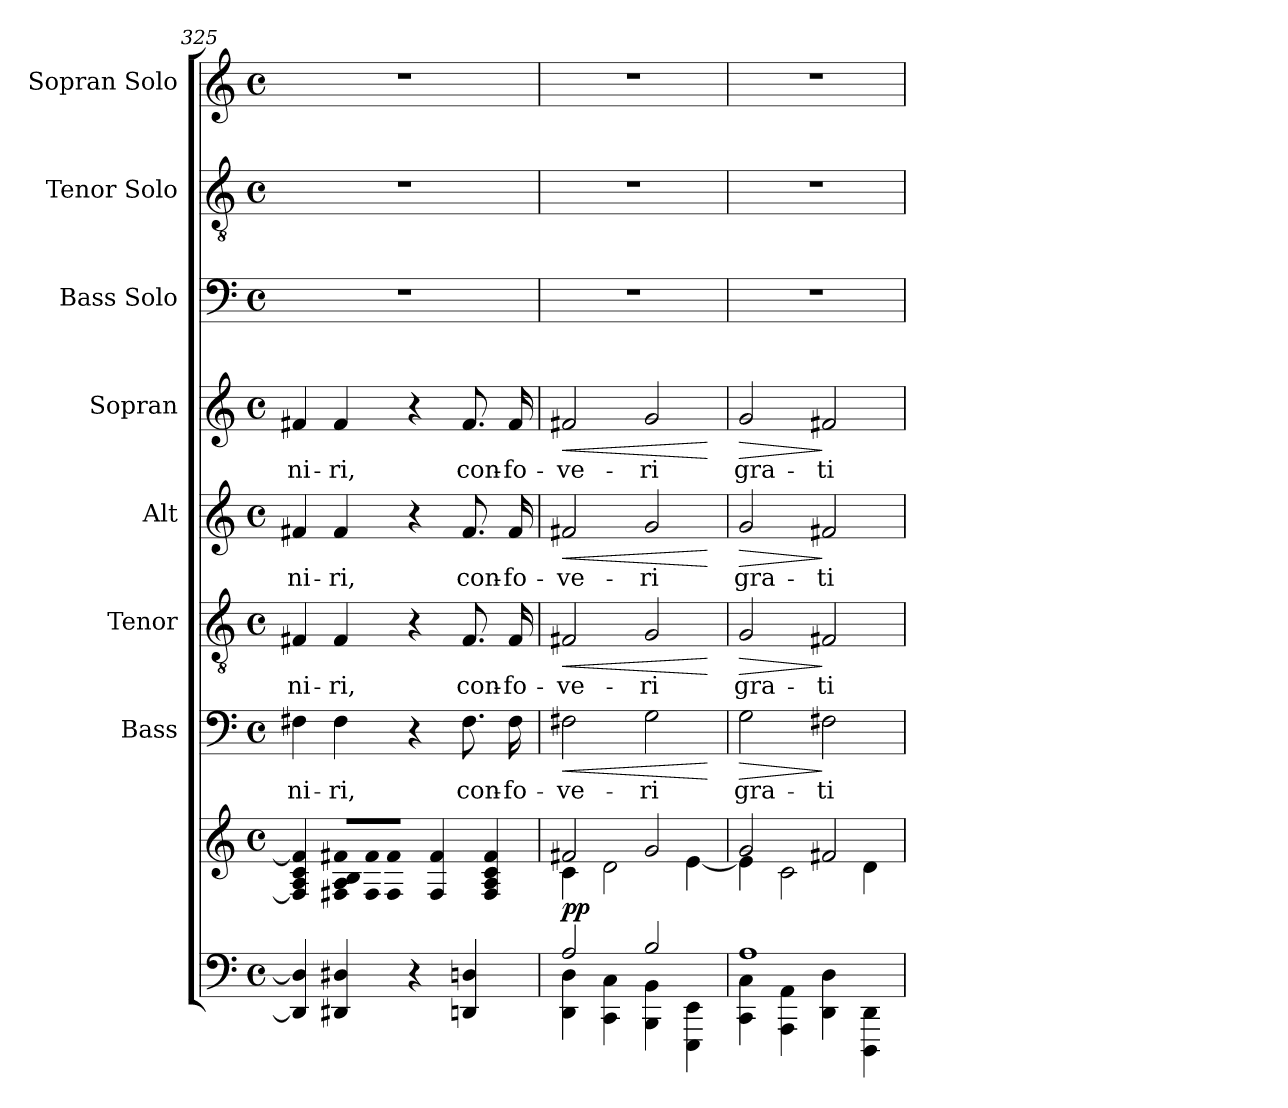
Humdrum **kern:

**kern	**kern	**dynam	**kern	**text	**dynam	**kern	**text	**dynam	**kern	**text	**dynam	**kern	**text	**dynam	**kern	**kern	**kern
*part8	*part8	*part8	*part7	*part7	*part7	*part6	*part6	*part6	*part5	*part5	*part5	*part4	*part4	*part4	*part3	*part2	*part1
*staff9	*staff8	*staff8/9	*staff7	*staff7	*staff7	*staff6	*staff6	*staff6	*staff5	*staff5	*staff5	*staff4	*staff4	*staff4	*staff3	*staff2	*staff1
*	*	*	*I"Bass	*	*	*I"Tenor	*	*	*I"Alt	*	*	*I"Sopran	*	*	*I"Bass Solo	*I"Tenor Solo	*I"Sopran Solo
*	*	*	*I'B.	*	*	*I'T.	*	*	*I'A.	*	*	*I'S.	*	*	*I'B. Solo	*I'T. Solo	*I'S. Solo
*clefF4	*clefG2	*	*clefF4	*	*	*clefGv2	*	*	*clefG2	*	*	*clefG2	*	*	*clefF4	*clefGv2	*clefG2
*k[]	*k[]	*	*k[]	*	*	*k[]	*	*	*k[]	*	*	*k[]	*	*	*k[]	*k[]	*k[]
*C:	*C:	*	*C:	*	*	*C:	*	*	*C:	*	*	*C:	*	*	*C:	*C:	*C:
*M4/4	*M4/4	*	*M4/4	*	*	*M4/4	*	*	*M4/4	*	*	*M4/4	*	*	*M4/4	*M4/4	*M4/4
*met(c)	*met(c)	*	*met(c)	*	*	*met(c)	*	*	*met(c)	*	*	*met(c)	*	*	*met(c)	*met(c)	*met(c)
=325	=325	=325	=325	=325	=325	=325	=325	=325	=325	=325	=325	=325	=325	=325	=325	=325	=325
!	!	!	!	!LO:LY:b	!	!	!LO:LY:b	!	!	!LO:LY:b	!	!	!LO:LY:b	!	!	!	!
4DD/] 4D/]	4F#/] 4A/ 4c/ 4f#/]	.	4F#X\	-ni-	.	4F#X/	-ni-	.	4f#X/	-ni-	.	4f#X/	-ni-	.	1r	1r	1r
*	*Xtuplet	*	*	*	*	*	*	*	*	*	*	*	*	*	*	*	*
!	!LO:N:vis=8	!	!	!LO:LY:b	!	!	!LO:LY:b	!	!	!LO:LY:b	!	!	!LO:LY:b	!	!	!	!
4DD#X/ 4D#X/	4096%341F#X/ 4096%341A/ 4096%341B/ 4096%341f#X/L	.	4F#\	-ri,	.	4F#/	-ri,	.	4f#/	-ri,	.	4f#/	-ri,	.	.	.	.
!	!LO:N:vis=8	!	!	!	!	!	!	!	!	!	!	!	!	!	!	!	!
.	2048%171F#/ 2048%171f#/	.	.	.	.	.	.	.	.	.	.	.	.	.	.	.	.
!	!LO:N:vis=8	!	!	!	!	!	!	!	!	!	!	!	!	!	!	!	!
.	4096%341F#/ 4096%341f#/J	.	.	.	.	.	.	.	.	.	.	.	.	.	.	.	.
4r	4F#/ 4f#/	.	4r	.	.	4r	.	.	4r	.	.	4r	.	.	.	.	.
!	!	!	!	!LO:LY:b	!	!	!LO:LY:b	!	!	!LO:LY:b	!	!	!LO:LY:b	!	!	!	!
4DDn/ 4Dn/	4F#/ 4A/ 4c/ 4f#/	.	8.F#\	con-	.	8.F#/	con-	.	8.f#/	con-	.	8.f#/	con-	.	.	.	.
!	!	!	!	!LO:LY:b	!	!	!LO:LY:b	!	!	!LO:LY:b	!	!	!LO:LY:b	!	!	!	!
.	.	.	16F#\	-fo-	.	16F#/	-fo-	.	16f#/	-fo-	.	16f#/	-fo-	.	.	.	.
=326	=326	=326	=326	=326	=326	=326	=326	=326	=326	=326	=326	=326	=326	=326	=326	=326	=326
*^	*^	*	*	*	*	*	*	*	*	*	*	*	*	*	*	*	*
!	!	!	!	!LO:DY:b	!	!LO:LY:b	!LO:HP:b	!	!LO:LY:b	!LO:HP:b	!	!LO:LY:b	!LO:HP:b	!	!LO:LY:b	!LO:HP:b	!	!	!
2A/	4DD\ 4D\	2f#X/	4c\	pp	2F#X\	-ve-	<	2F#X/	-ve-	<	2f#X/	-ve-	<	2f#X/	-ve-	<	1r	1r	1r
.	4CC\ 4C\	.	2d\	.	.	.	.	.	.	.	.	.	.	.	.	.	.	.	.
!	!	!	!	!	!	!LO:LY:b	!	!	!LO:LY:b	!	!	!LO:LY:b	!	!	!LO:LY:b	!	!	!	!
2B/	4BBB\ 4BB\	2g/	.	.	2G\	-ri	.	2G/	-ri	.	2g/	-ri	.	2g/	-ri	.	.	.	.
.	4EEE\ 4EE\	.	[<4e\	.	.	.	.	.	.	.	.	.	.	.	.	.	.	.	.
*v	*v	*	*	*	*	*	*	*	*	*	*	*	*	*	*	*	*	*	*
*	*v	*v	*	*	*	*	*	*	*	*	*	*	*	*	*	*	*	*
.	.	.	.	.	[	.	.	[	.	.	[	.	.	[	.	.	.
=327	=327	=327	=327	=327	=327	=327	=327	=327	=327	=327	=327	=327	=327	=327	=327	=327	=327
*^	*^	*	*	*	*	*	*	*	*	*	*	*	*	*	*	*	*
!	!	!	!	!	!	!LO:LY:b	!LO:HP:b	!	!LO:LY:b	!LO:HP:b	!	!LO:LY:b	!LO:HP:b	!	!LO:LY:b	!LO:HP:b	!	!	!
1A	4CC\ 4C\	2g/	4e\]	.	2G\	gra-	>	2G/	gra-	>	2g/	gra-	>	2g/	gra-	>	1r	1r	1r
.	4AAA\ 4AA\	.	2c\	.	.	.	.	.	.	.	.	.	.	.	.	.	.	.	.
!	!	!	!	!	!	!LO:LY:b	!	!	!LO:LY:b	!	!	!LO:LY:b	!	!	!LO:LY:b	!	!	!	!
.	4DD\ 4D\	2f#X/	.	.	2F#X\	-ti-	]	2F#X/	-ti-	]	2f#X/	-ti-	]	2f#X/	-ti-	]	.	.	.
.	4DDD\ 4DD\	.	4d\	.	.	.	.	.	.	.	.	.	.	.	.	.	.	.	.
*v	*v	*	*	*	*	*	*	*	*	*	*	*	*	*	*	*	*	*	*
*	*v	*v	*	*	*	*	*	*	*	*	*	*	*	*	*	*	*	*
=	=	=	=	=	=	=	=	=	=	=	=	=	=	=	=	=	=
*-	*-	*-	*-	*-	*-	*-	*-	*-	*-	*-	*-	*-	*-	*-	*-	*-	*-
